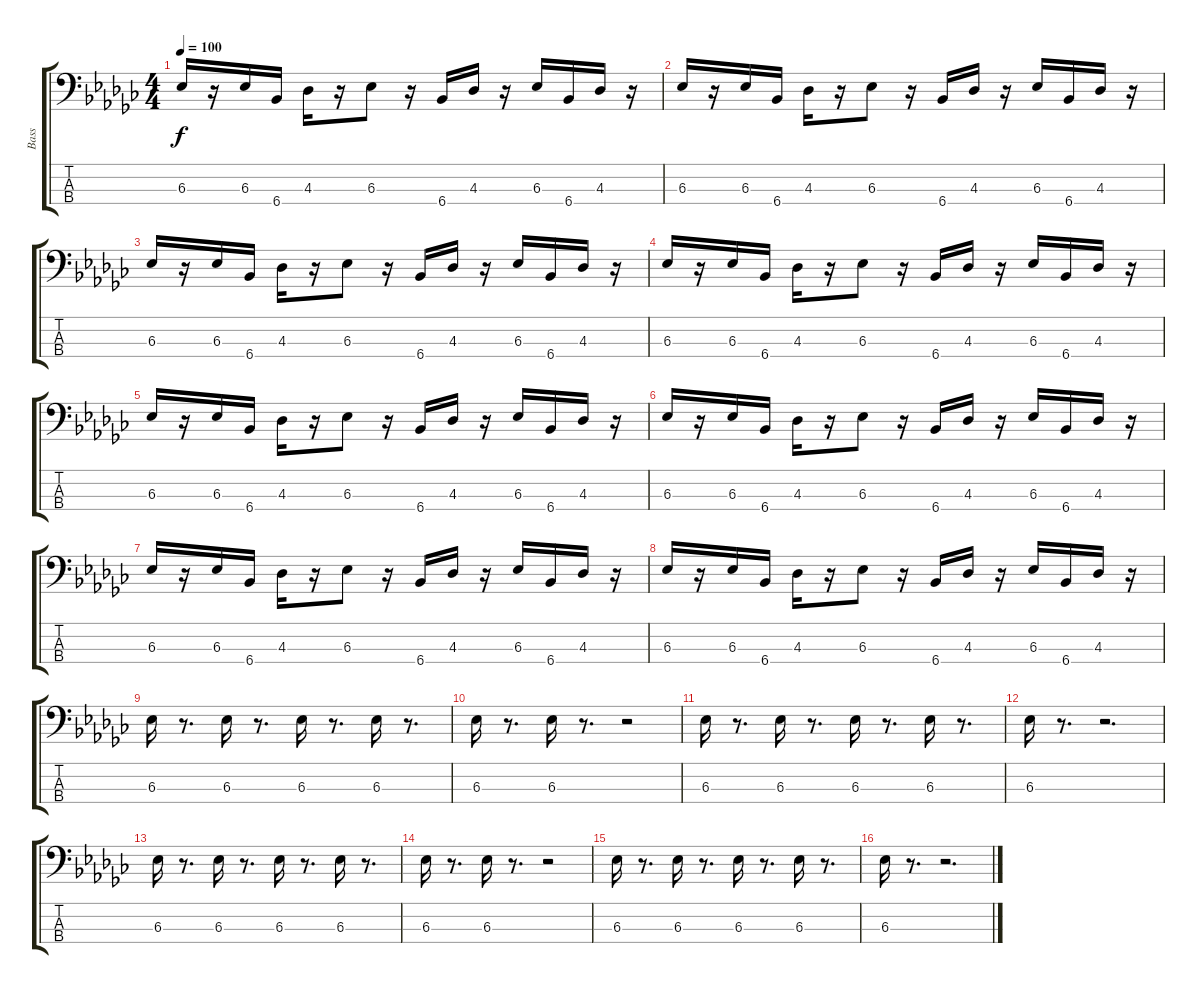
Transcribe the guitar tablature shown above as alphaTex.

\track ("Bass" "Bass") {instrument electricbassfinger}
\staff {score tabs}
\tuning (G2 D2 A1 E1) {hide}
\ts (4 4)
\tempo 100
\clef f4
\ks ebminor
6.3.16{dy f} r.16 6.3.16 6.4.16 4.3.16 r.16 6.3.8 r.16 6.4.16 4.3.16 r.16 6.3.16 6.4.16 4.3.16 r.16 |
6.3.16 r.16 6.3.16 6.4.16 4.3.16 r.16 6.3.8 r.16 6.4.16 4.3.16 r.16 6.3.16 6.4.16 4.3.16 r.16 |
6.3.16 r.16 6.3.16 6.4.16 4.3.16 r.16 6.3.8 r.16 6.4.16 4.3.16 r.16 6.3.16 6.4.16 4.3.16 r.16 |
6.3.16 r.16 6.3.16 6.4.16 4.3.16 r.16 6.3.8 r.16 6.4.16 4.3.16 r.16 6.3.16 6.4.16 4.3.16 r.16 |
6.3.16 r.16 6.3.16 6.4.16 4.3.16 r.16 6.3.8 r.16 6.4.16 4.3.16 r.16 6.3.16 6.4.16 4.3.16 r.16 |
6.3.16 r.16 6.3.16 6.4.16 4.3.16 r.16 6.3.8 r.16 6.4.16 4.3.16 r.16 6.3.16 6.4.16 4.3.16 r.16 |
6.3.16 r.16 6.3.16 6.4.16 4.3.16 r.16 6.3.8 r.16 6.4.16 4.3.16 r.16 6.3.16 6.4.16 4.3.16 r.16 |
6.3.16 r.16 6.3.16 6.4.16 4.3.16 r.16 6.3.8 r.16 6.4.16 4.3.16 r.16 6.3.16 6.4.16 4.3.16 r.16 |
6.3.16 r.8{d} 6.3.16 r.8{d} 6.3.16 r.8{d} 6.3.16 r.8{d} |
6.3.16 r.8{d} 6.3.16 r.8{d} r.2 |
6.3.16 r.8{d} 6.3.16 r.8{d} 6.3.16 r.8{d} 6.3.16 r.8{d} |
6.3.16 r.8{d} r.2{d} |
6.3.16 r.8{d} 6.3.16 r.8{d} 6.3.16 r.8{d} 6.3.16 r.8{d} |
6.3.16 r.8{d} 6.3.16 r.8{d} r.2 |
6.3.16 r.8{d} 6.3.16 r.8{d} 6.3.16 r.8{d} 6.3.16 r.8{d} |
6.3.16 r.8{d} r.2{d}
